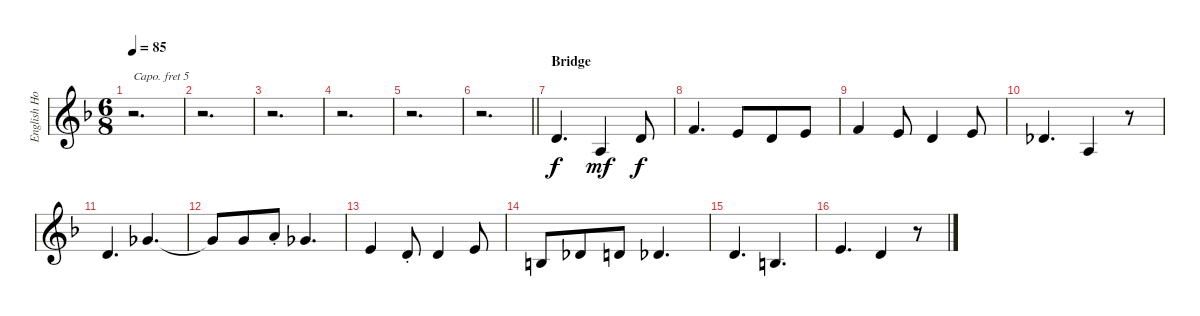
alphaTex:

\track ("English Horn" "English Ho") {instrument englishhorn}
\staff {score}
\capo 5
\tuning (E4 B3 G3 D3 A2 E2) {hide}
\ts (6 8)
\tempo 85
\clef g2
\ks dminor
r.2{d dy f} |
r.2{d} |
r.2{d} |
r.2{d} |
r.2{d} |
\barLineRight lightlight
r.2{d} |
\section ("" "Bridge")
2.3.4{d} 2.4.4{dy mf} 2.3.8{dy f} |
5.3.4{d} 4.3.8 2.3.8 4.3.8 |
5.3.4 4.3.8 2.3.4 4.3.8 |
1.3.4{d} 2.4.4 r.8 |
7.4.4{d} 6.3.4{d} |
6.3{t}.8 7.3.8 9.3{st}.8 6.3.4{d} |
4.3.4 2.3{st}.8 2.3.4 4.3.8 |
4.4.8 6.4.8 2.3.8 6.4.4{d} |
7.4.4{d} 4.4.4{d} |
4.3.4{d} 2.3.4 r.8
